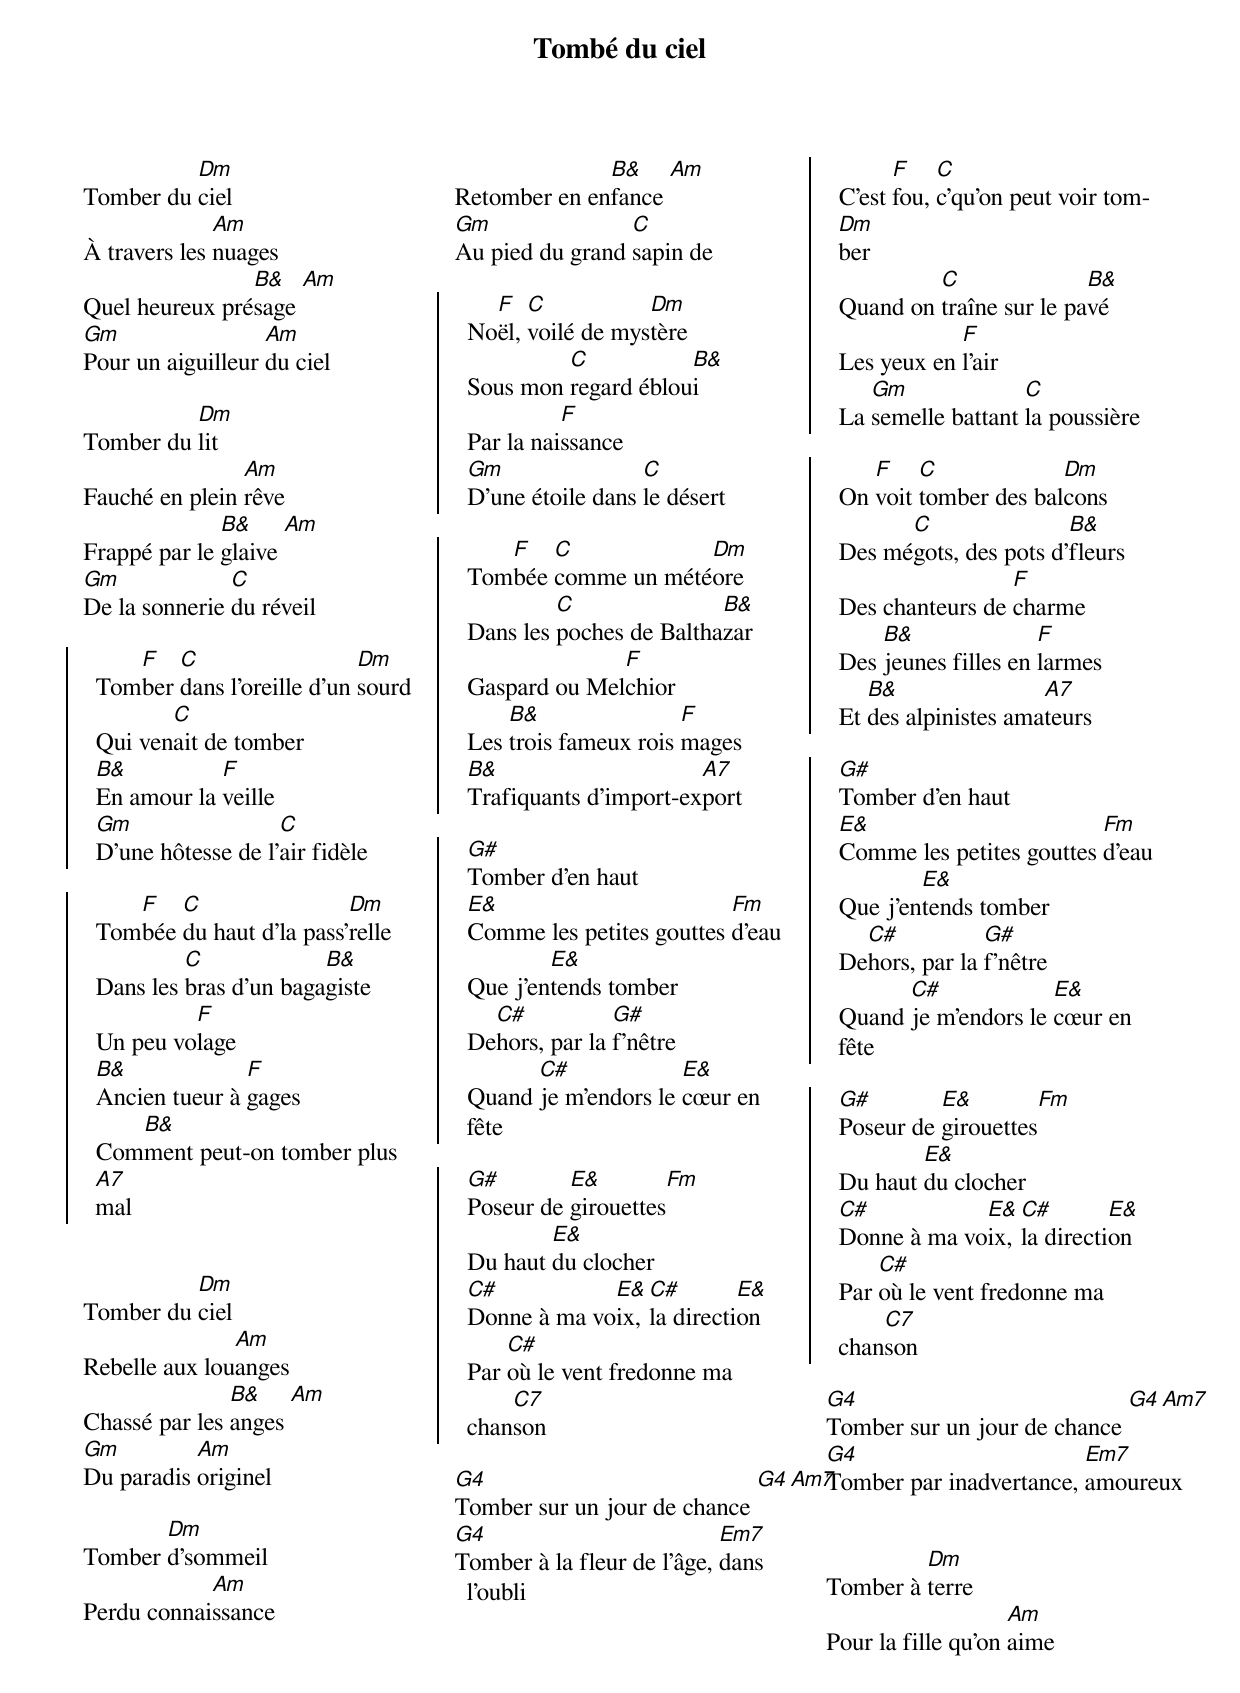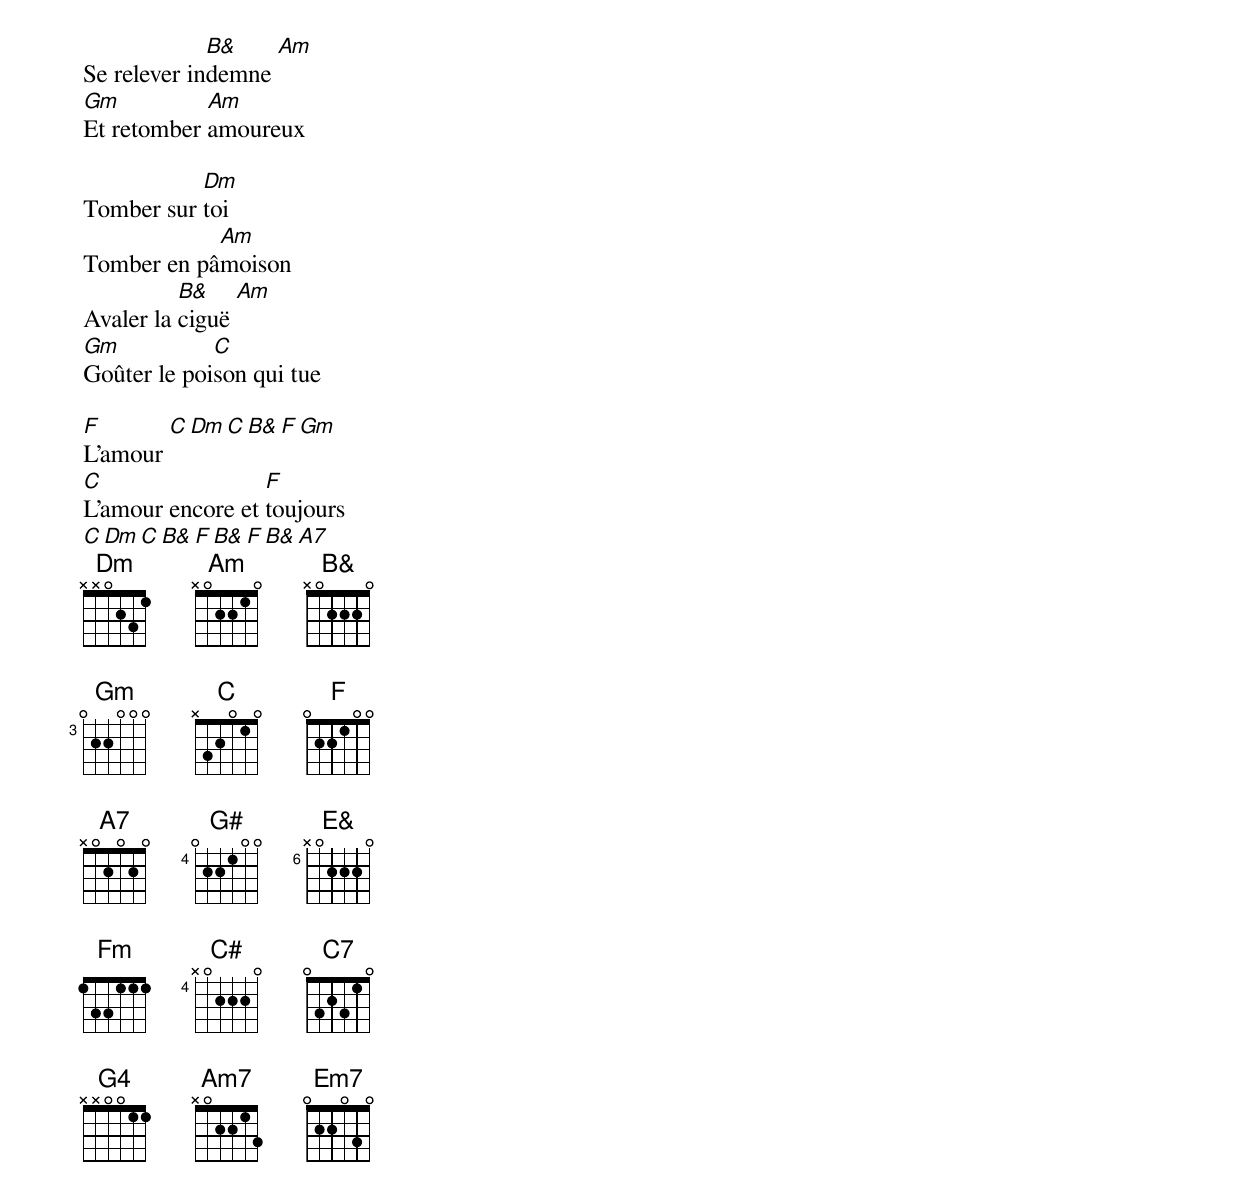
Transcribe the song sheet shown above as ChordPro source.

{title: Tombé du ciel}
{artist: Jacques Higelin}
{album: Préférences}
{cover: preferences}
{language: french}
{columns: 3}
{define: Dm frets X X 0 2 3 1}
{define: Am frets X 0 2 2 1 0}
{define: B& base-fret 1 frets X 0 2 2 2 0}
{define: Gm base-fret 3 frets 0 2 2 0 0 0}
{define: C frets X 3 2 0 1 0}
{define: F base-fret 1 frets 0 2 2 1 0 0}
{define: A7 frets X 0 2 0 2 0}
{define: G# base-fret 4 frets 0 2 2 1 0 0}
{define: E& base-fret 6 frets X 0 2 2 2 0}
{define: C# base-fret 4 frets X 0 2 2 2 0}
{define: Fm base-fret 8 frets X 0 2 2 1 0 special}
{define: C7 base-fret 3 frets X 0 2 0 2 0 special}
{define: G4 frets X X X 0 1 3 special}
{define: Am7 frets X X 2 0 1 0 special}
{define: Em7 frets X X X 0 3 0 special}


Tomber du [Dm]ciel
À travers les [Am]nuages
Quel heureux pré[B&]sage [Am]
[Gm]Pour un aiguilleur [Am]du ciel

Tomber du [Dm]lit
Fauché en plein [Am]rêve
Frappé par le [B&]glaive [Am]
[Gm]De la sonnerie [C]du réveil

{start_of_chorus}
  Tom[F]ber [C]dans l'oreille d'un [Dm]sourd
  Qui ven[C]ait de tomber
  [B&]En amour la [F]veille
  [Gm]D'une hôtesse de l'[C]air fidèle
{end_of_chorus}

{start_of_chorus}
  Tom[F]bée [C]du haut d'la pass'[Dm]relle
  Dans les [C]bras d'un baga[B&]giste
  Un peu vo[F]lage
  [B&]Ancien tueur à [F]gages
  Com[B&]ment peut-on tomber plus [A7]mal
{end_of_chorus}


Tomber du [Dm]ciel
Rebelle aux lou[Am]anges
Chassé par les [B&]anges [Am]
[Gm]Du paradis [Am]originel

Tomber [Dm]d'sommeil
Perdu connai[Am]ssance
Retomber en en[B&]fance [Am]
[Gm]Au pied du grand [C]sapin de

{start_of_chorus}
  No[F]ël, [C]voilé de mys[Dm]tère
  Sous mon [C]regard éblou[B&]i
  Par la nai[F]ssance
  [Gm]D'une étoile dans [C]le désert
{end_of_chorus}

{start_of_chorus}
  Tom[F]bée [C]comme un mété[Dm]ore
  Dans les [C]poches de Baltha[B&]zar
  Gaspard ou Mel[F]chior
  Les [B&]trois fameux rois [F]mages
  [B&]Trafiquants d'import-ex[A7]port
{end_of_chorus}

{start_of_chorus}
  [G#]Tomber d'en haut
  [E&]Comme les petites gouttes [Fm]d'eau
  Que j'en[E&]tends tomber
  De[C#]hors, par la [G#]f'nêtre
  Quand [C#]je m'endors le [E&]cœur en fête
{end_of_chorus}

{start_of_chorus}
  [G#]Poseur de [E&]girouettes[Fm]
  Du haut [E&]du clocher
  [C#]Donne à ma vo[E&]ix, [C#]la directi[E&]on
  Par [C#]où le vent fredonne ma chan[C7]son
{end_of_chorus}

[G4]Tomber sur un jour de chance [G4][Am7]
[G4]Tomber à la fleur de l'âge, [Em7]dans l'oubli
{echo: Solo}

{start_of_chorus}
  C'est [F]fou, [C]c'qu'on peut voir tom[Dm]ber
  Quand on [C]traîne sur le pa[B&]vé
  Les yeux en [F]l'air
  La [Gm]semelle battant [C]la poussière
{end_of_chorus}

{start_of_chorus}
  On [F]voit [C]tomber des bal[Dm]cons
  Des mé[C]gots, des pots d'[B&]fleurs
  Des chanteurs de [F]charme
  Des [B&]jeunes filles en [F]larmes
  Et [B&]des alpinistes ama[A7]teurs
{end_of_chorus}

{start_of_chorus}
  [G#]Tomber d'en haut
  [E&]Comme les petites gouttes [Fm]d'eau
  Que j'en[E&]tends tomber
  De[C#]hors, par la [G#]f'nêtre
  Quand [C#]je m'endors le [E&]cœur en fête
{end_of_chorus}

{start_of_chorus}
  [G#]Poseur de [E&]girouettes[Fm]
  Du haut [E&]du clocher
  [C#]Donne à ma vo[E&]ix, [C#]la directi[E&]on
  Par [C#]où le vent fredonne ma chan[C7]son
{end_of_chorus}

[G4]Tomber sur un jour de chance [G4][Am7]
[G4]Tomber par inadvertance, [Em7]amoureux


Tomber à [Dm]terre
Pour la fille qu'on [Am]aime
Se relever in[B&]demne [Am]
[Gm]Et retomber [Am]amoureux

Tomber sur [Dm]toi
Tomber en pâ[Am]moison
Avaler la [B&]ciguë [Am]
[Gm]Goûter le poi[C]son qui tue

[F]L'amour [C][Dm][C][B&][F][Gm]
[C]L'amour encore et [F]toujours
[C][Dm][C][B&][F][B&][F][B&][A7]
